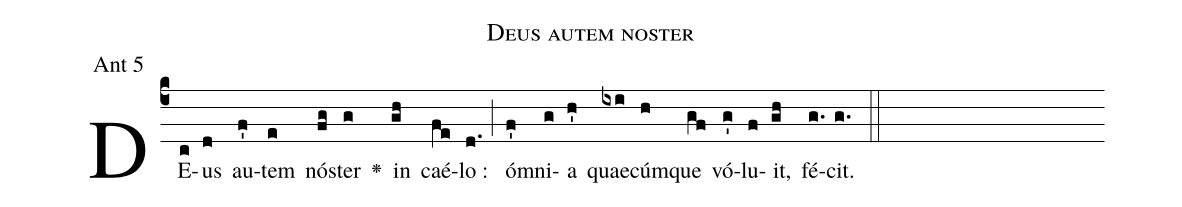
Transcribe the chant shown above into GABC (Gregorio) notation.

name: Deus autem noster;
office-part: Ant 5;
def-m1:}{\greseteolcustos{manual}{;
def-m2:\ifx\breakbeforeEuouae\undefined\else;
def-m3:\fi}\ifx\noeuouae\undefined\def\noeuouae{F}\fi\if\noeuouae F{;
def-m4:}\fi;
%%
% The syntax in this part is called gabc. Please refer to http://home.gna.org/gregorio/gabc/#basis

(c4) DE(c)us(d) au(f')tem(e) nós(fg)ter(g) <v>\greheightstar</v>() in(gh) caé(fe)lo :(d.) (;)
óm(f')ni(g)a(h') quae(ixi)cúm(h)que(gf) vó(g')lu(f)it,(gh) fé(g.[em1])cit.(g. ::[em2]z[em3])
E(g) u(g) o(g) u(d) a(f) e.(ed..) (::[em4])
